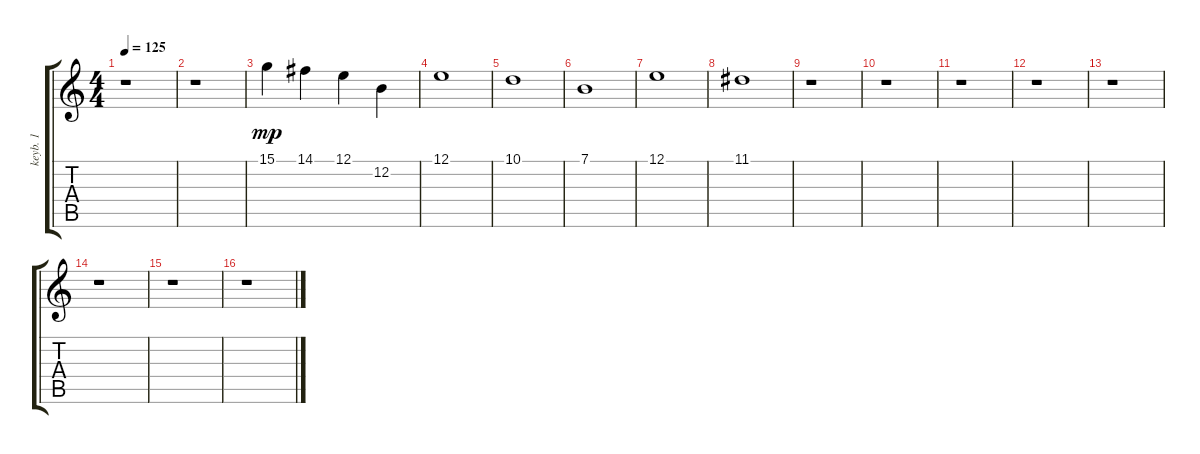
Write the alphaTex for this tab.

\track ("keyb. 1" "keyb. 1") {instrument stringensemble1}
\staff {score tabs}
\tuning (E4 B3 G3 D3 A2 E2) {hide}
\ts (4 4)
\tempo 125
\clef g2
\ks c
r.1{dy mp} |
r.1 |
15.1.4 14.1.4 12.1.4 12.2.4 |
12.1.1 |
10.1.1 |
7.1.1 |
12.1.1 |
11.1.1 |
r.1 |
r.1 |
r.1 |
r.1 |
r.1 |
r.1 |
r.1 |
r.1
